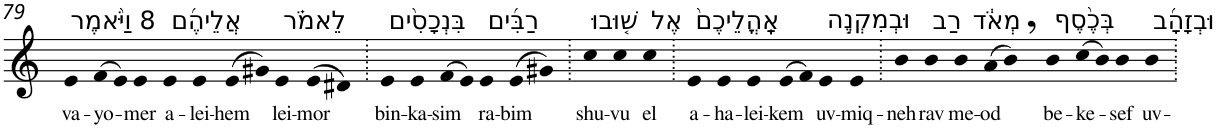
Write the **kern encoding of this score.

**kern	**text
*part1	*part1
*staff1	*staff1
*I"Piano	*
*I'Pno	*
!!LO:PB:g=z
*clefG2	*
*k[]	*
=79	=79
!LO:TX:a:t=8 וַיֹּ֨אמֶר	!
!	!LO:LY:b
4e	va-
!	!LO:LY:b
(>8f	-yo-
8e)	.
!	!LO:LY:b
4e	-mer
!LO:TX:a:t=אֲלֵיהֶ֜ם	!
!	!LO:LY:b
4e	a-
!	!LO:LY:b
4e	-lei-
!	!LO:LY:b
(>8e	-hem
8g#X)	.
!LO:TX:a:t=לֵאמֹ֗ר	!
!	!LO:LY:b
4e	lei-
!	!LO:LY:b
(>8e	-mor
8d#X)	.
=80.	=80.
!LO:TX:a:t=בִּנְכָסִ֨ים	!
!	!LO:LY:b
4e	bin-
!	!LO:LY:b
4e	-ka-
!	!LO:LY:b
(>8f	-sim
8e)	.
!LO:TX:a:t=רַבִּ֜ים	!
!	!LO:LY:b
4e	ra-
!	!LO:LY:b
(>8e	-bim
8g#X)	.
=81.	=81.
!LO:TX:a:t=שׁ֤וּבוּ	!
!	!LO:LY:b
4cc	shu-
!	!LO:LY:b
4cc	-vu
!LO:TX:a:t=אֶל	!
!	!LO:LY:b
4cc	el
=82.	=82.
!LO:TX:a:t=אָֽהֳלֵיכֶם֙	!
!	!LO:LY:b
4e	a-
!	!LO:LY:b
4e	-ha-
!	!LO:LY:b
4e	-lei-
!	!LO:LY:b
(>8e	-kem
8f)	.
!LO:TX:a:t=וּבְמִקְנֶ֣ה	!
!	!LO:LY:b
4e	uv-
!	!LO:LY:b
4e	-miq-
=83.	=83.
!	!LO:LY:b
4b	-neh
!LO:TX:a:t=רַב	!
!	!LO:LY:b
4b	rav
!LO:TX:a:t=מְאֹ֔ד	!
!	!LO:LY:b
4b	me-
!	!LO:LY:b
(>8a	-od
8b,)	.
!LO:TX:a:t=בְּכֶ֨סֶף	!
!	!LO:LY:b
4b	be-
!	!LO:LY:b
(>8cc	-ke-
8b)	.
!	!LO:LY:b
4b	-sef
!LO:TX:a:t=וּבְזָהָ֜ב	!
!	!LO:LY:b
4b	uv-
=.	=.
*-	*-
